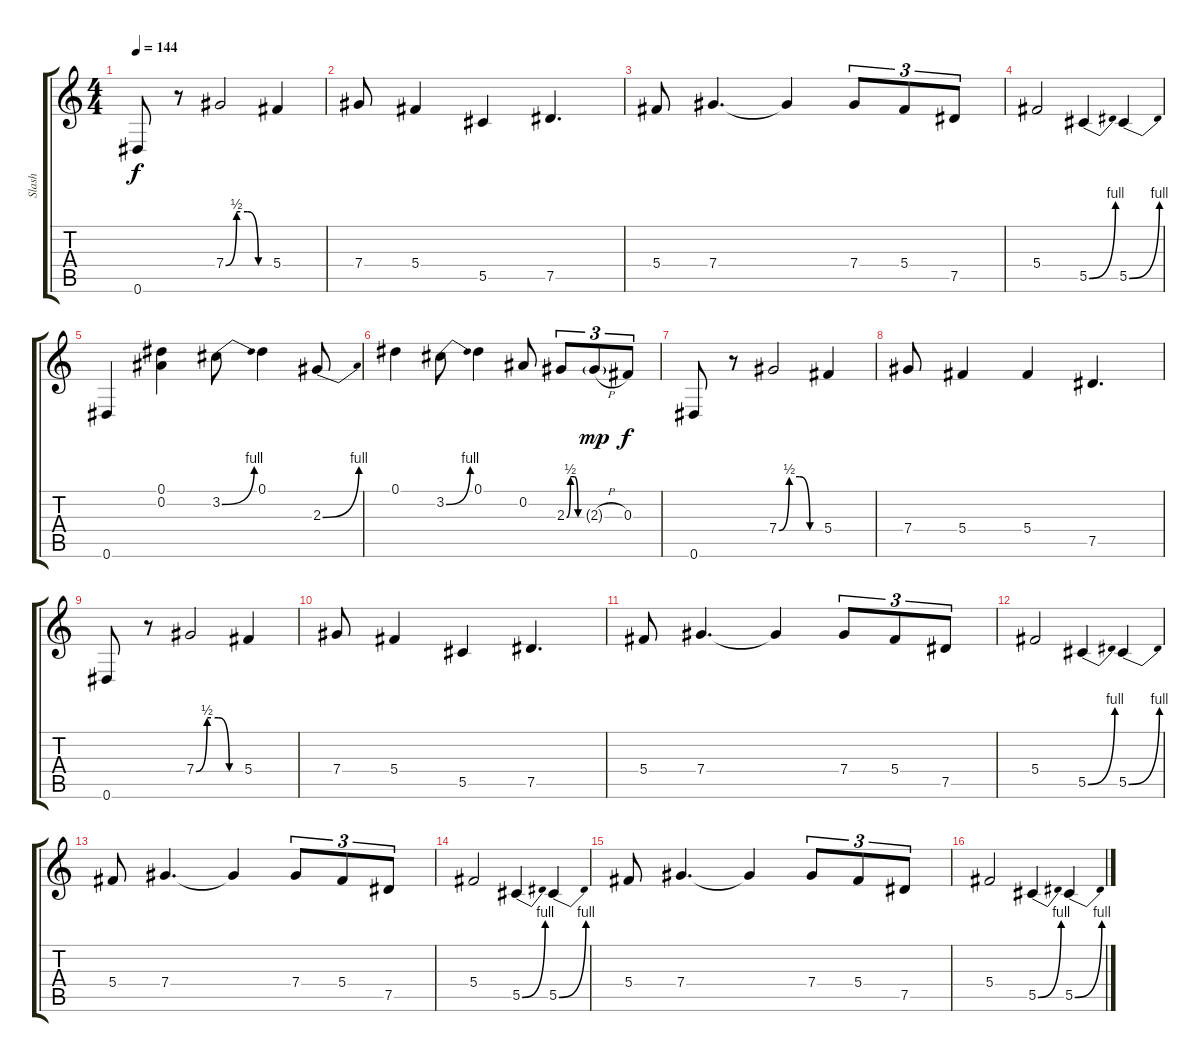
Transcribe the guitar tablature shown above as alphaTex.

\track ("Slash" "Slash") {instrument distortionguitar}
\staff {score tabs}
\tuning (Eb4 Bb3 Gb3 Db3 Ab2 Eb2) {hide}
\ts (4 4)
\tempo 144
\clef g2
\ks c
0.6.8{dy f} r.8 7.4{be (custom 0 0 15 2 30 2 45 0 60 0)}.2 5.4.4 |
7.4.8 5.4.4 5.5.4 7.5.4{d} |
5.4.8 7.4.4{d} 7.4{t}.4 7.4.8{tu (3 2)} 5.4.8{tu (3 2)} 7.5.8{tu (3 2)} |
5.4.2 5.5{be (bend 0 0 60 4)}.4 5.5{be (bend 0 0 60 4)}.4 |
0.6.4 (0.1 0.2).4 3.2{be (bend 0 0 60 4)}.8 0.1.4 2.3{be (bend 0 0 60 4)}.8 |
0.1.4 3.2{be (bend 0 0 60 4)}.8 0.1.4 0.2.8 2.3{be (custom 0 0 15 2 30 2 45 0 60 0)}.8{tu (3 2)} 2.3{h g}.8{tu (3 2) dy mp} 0.3.8{tu (3 2) dy f} |
0.6.8 r.8 7.4{be (custom 0 0 15 2 30 2 45 0 60 0)}.2 5.4.4 |
7.4.8 5.4.4 5.4.4 7.5.4{d} |
0.6.8 r.8 7.4{be (custom 0 0 15 2 30 2 45 0 60 0)}.2 5.4.4 |
7.4.8 5.4.4 5.5.4 7.5.4{d} |
5.4.8 7.4.4{d} 7.4{t}.4 7.4.8{tu (3 2)} 5.4.8{tu (3 2)} 7.5.8{tu (3 2)} |
5.4.2 5.5{be (bend 0 0 60 4)}.4 5.5{be (bend 0 0 60 4)}.4 |
5.4.8 7.4.4{d} 7.4{t}.4 7.4.8{tu (3 2)} 5.4.8{tu (3 2)} 7.5.8{tu (3 2)} |
5.4.2 5.5{be (bend 0 0 60 4)}.4 5.5{be (bend 0 0 60 4)}.4 |
5.4.8 7.4.4{d} 7.4{t}.4 7.4.8{tu (3 2)} 5.4.8{tu (3 2)} 7.5.8{tu (3 2)} |
5.4.2 5.5{be (bend 0 0 60 4)}.4 5.5{be (bend 0 0 60 4)}.4
